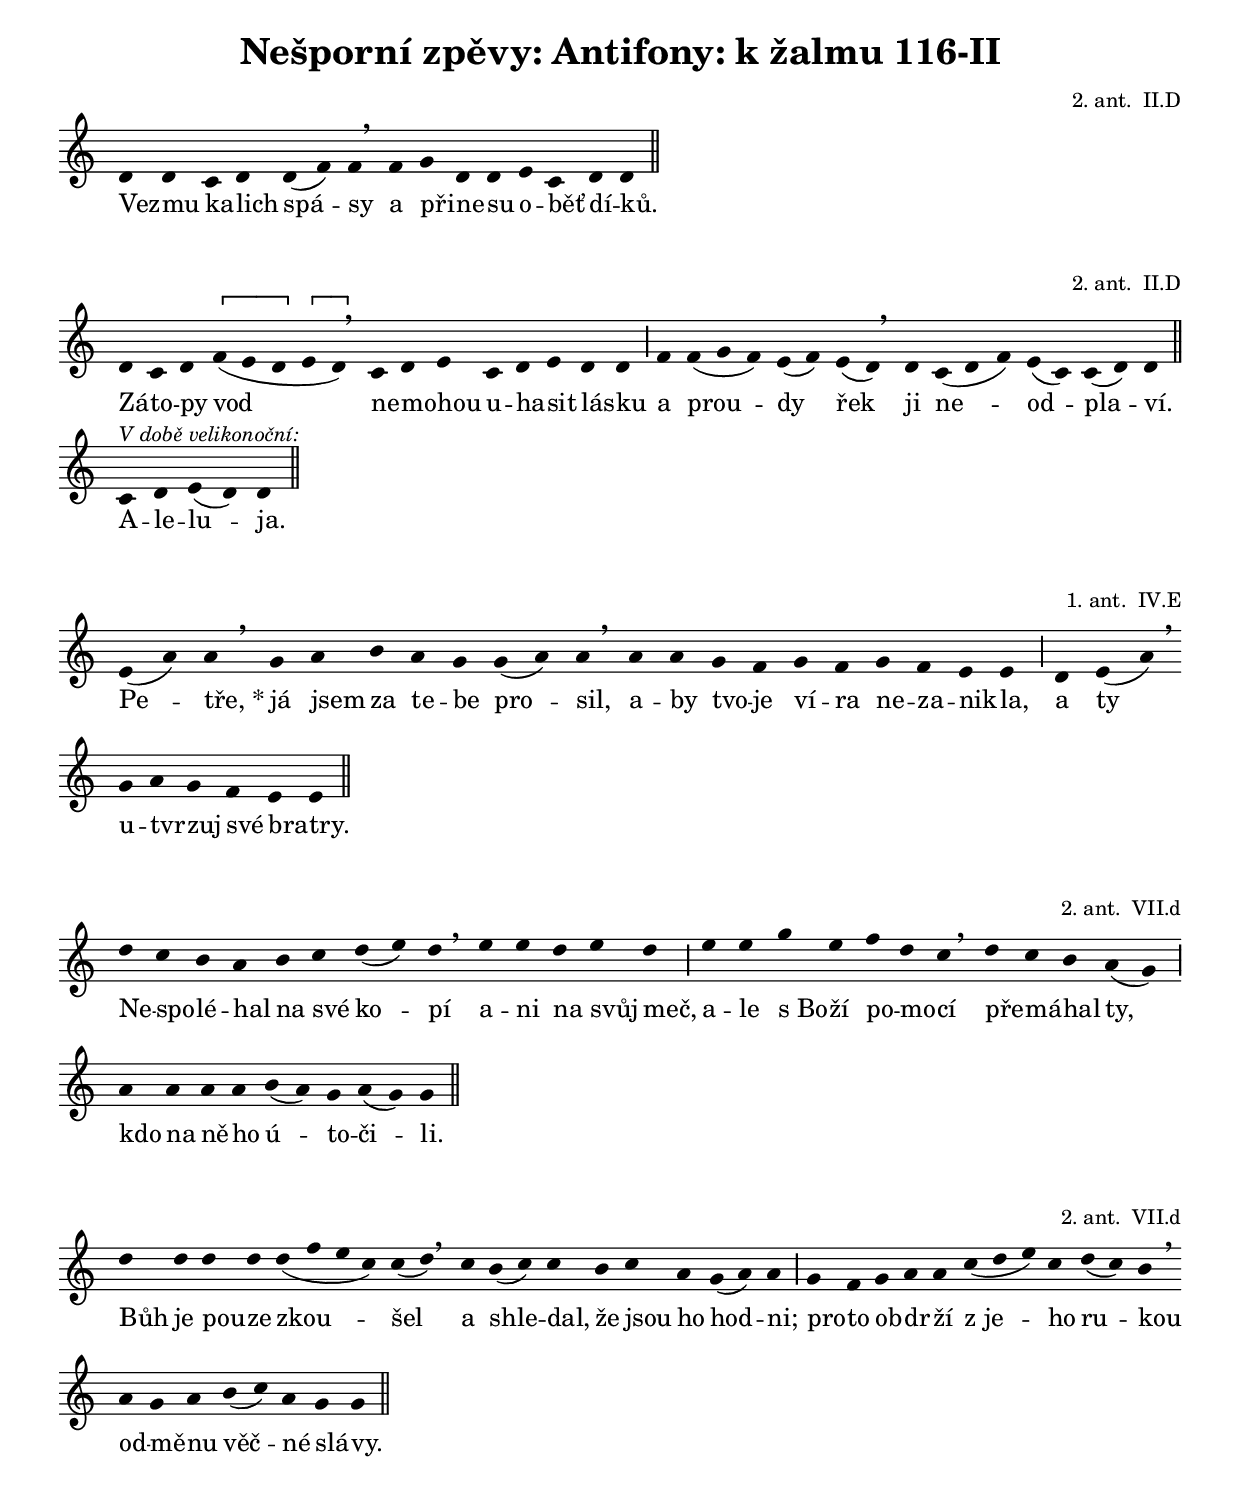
\version "2.15.37"

\header {
  title = "Nešporní zpěvy: Antifony: k žalmu 116-II"
}

\include "spolecne_nespory.ly"
\include "../../dilyresponsorii.ly"

\score {
  \relative c' {
    \choralniRezim
    d d c d d( f) f \barMin
    f g d d e c d d \barFinalis
  }
  \addlyrics {
    Vez -- mu ka -- lich spá -- sy
    a při -- ne -- su o -- běť dí -- ků.
  }
  \header {
    quid = "2. ant."
    modus = "II"
    differentia = "D"
    psalmus = "Žalm 116-II"
    id = "tela-ant2"
    piece = \markup {\sestavTitulek}
  }
}

\score {
  \relative c' {
    \choralniRezim
    d4 c d \[ f( e d \] \[ e d) \] \barMin c d e c d e d d \barMaior
    f f( g f) e( f) e( d) \barMin d c( d f) e( c) c( d) d \barFinalis

    c^\markup\rubrVelikAleluja d e( d) d \barFinalis
  }
  \addlyrics {
    Zá -- to -- py vod ne -- mo -- hou u -- ha -- sit lás -- ku
    a prou -- dy řek ji ne -- od -- pla -- ví.

    A -- le -- lu -- ja.
  }
  \header {
    quid = "2. ant."
    modus = "II"
    differentia = "D"
    psalmus = "Žalm 116-II"
    id = "nepomuk-ant2"
    piece = \markup {\sestavTitulek}
  }
}

\score {
  \relative c' {
    \choralniRezim
    e( a) a \barMin g a b a g g( a) a \barMin
    a a g f g f g f e e \barMaior
    d e( a) \barMin g a g f e e \barFinalis
  }
  \addlyrics {
    Pe -- tře,_* já jsem za te -- be pro -- sil,
    a -- by tvo -- je ví -- ra ne -- za -- nik -- la,
    a ty u -- tvr -- zuj své bra -- try.
  }
  \header {
    quid = "1. ant."
    modus = "IV"
    differentia = "E"
    psalmus = "Žalm 116-II"
    id = "pp-ant1"
    piece = \markup {\sestavTitulek}
  }
}

\score {
  \relative c'' {
    \choralniRezim
    d4 c b a b c d( e) d \barMin
    e e d e d \barMaior
    e e g e f d c \barMin d c b a( g) \barMaior
    a a a a b( a) g a( g) g \barFinalis
  }
  \addlyrics {
    Ne -- spo -- lé -- hal na své ko -- pí
    a -- ni na svůj meč,
    a -- le s_Bo -- ží po -- mo -- cí pře -- má -- hal ty,
    kdo na ně -- ho ú -- to -- či -- li.
  }
  \header {
    quid = "2. ant."
    modus = "VII"
    differentia = "d"
    psalmus = "Žalm 116-II"
    id = "vaclav-ant2"
    piece = \markup {\sestavTitulek}
  }
}

\score {
  \relative c'' {
    \choralniRezim
    d4 d d d d( f e c) c( d) \barMin
    c b( c) c b c a g( a) a \barMaior
    g f g a a c( d e) c d( c) b \barMin
    a g a b( c) a g g \barFinalis
  }
  \addlyrics {
    Bůh je pou -- ze zkou -- šel
    a shle -- dal, že jsou ho hod -- ni;
    pro -- to ob -- dr -- ží z_je -- ho ru -- kou
    od -- mě -- nu věč -- né slá -- vy.
  }
  \header {
    quid = "2. ant."
    modus = "VII"
    differentia = "d"
    psalmus = "Žalm 116-II"
    id = "vsichni-ant2"
    piece = \markup {\sestavTitulek}
  }
}
